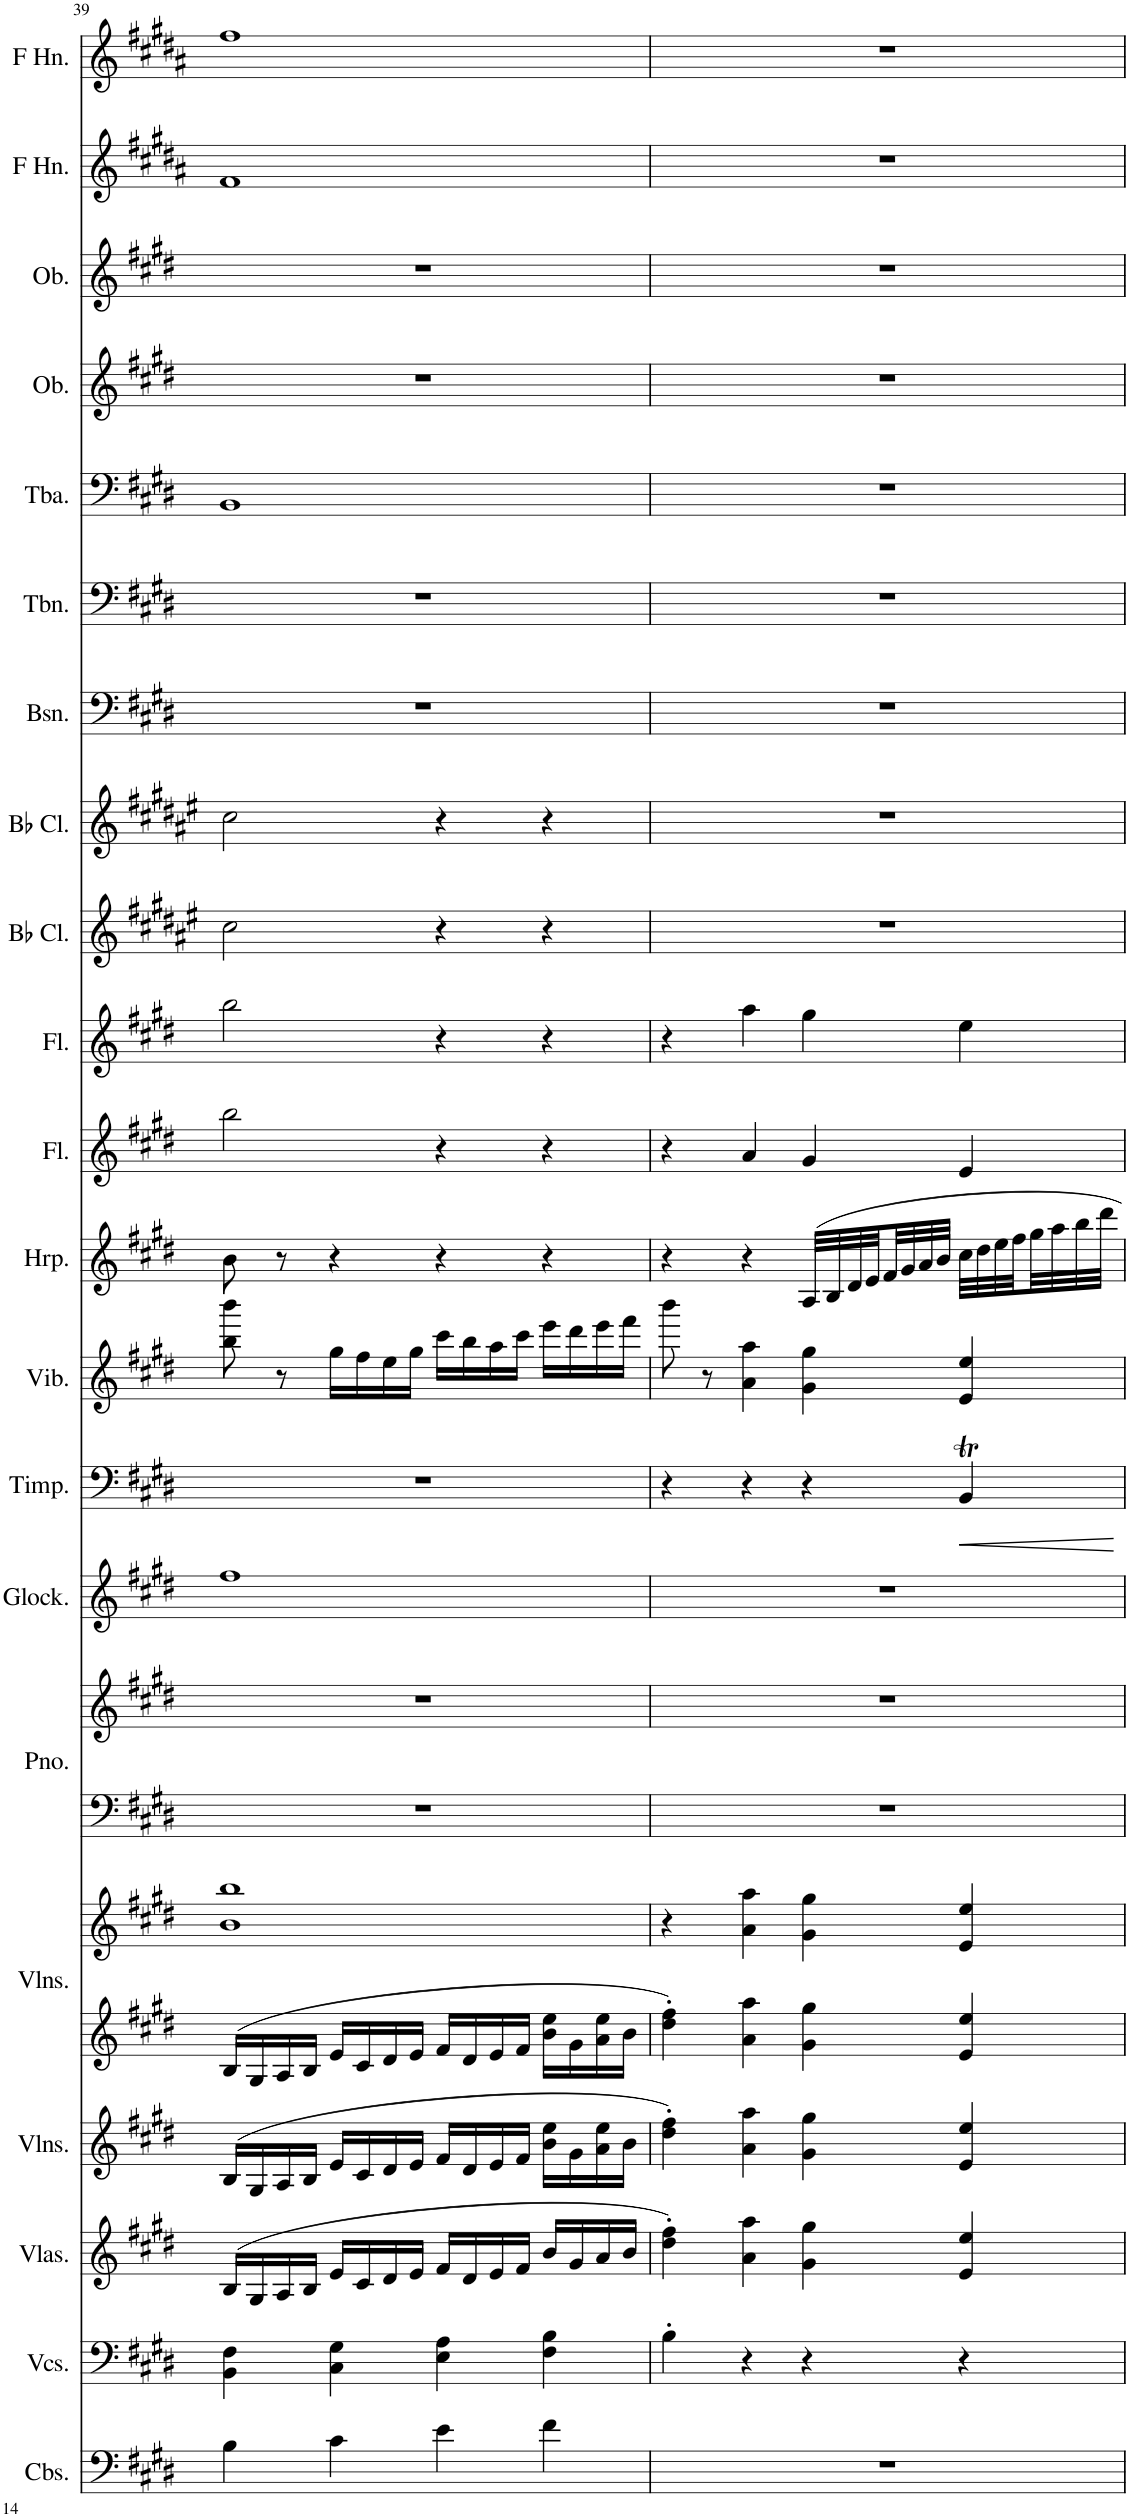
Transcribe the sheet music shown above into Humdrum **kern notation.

**kern	**kern	**kern	**kern	**kern	**kern	**kern	**kern	**kern	**kern	**dynam	**kern	**kern	**kern	**kern	**kern	**kern	**kern	**kern	**kern	**kern	**kern	**kern	**kern
*part21	*part20	*part19	*part18	*part17	*part17	*part16	*part16	*part15	*part14	*part14	*part13	*part12	*part11	*part10	*part9	*part8	*part7	*part6	*part5	*part4	*part3	*part2	*part1
*staff23	*staff22	*staff21	*staff20	*staff19	*staff18	*staff17	*staff16	*staff15	*staff14	*staff14	*staff13	*staff12	*staff11	*staff10	*staff9	*staff8	*staff7	*staff6	*staff5	*staff4	*staff3	*staff2	*staff1
*I"Contrabasses	*I"Violoncellos	*I"Violas	*I"Violins	*I"Violins	*	*I"Piano	*	*I"Glockenspiel	*I"Timpani	*	*I"Vibraphone	*I"Harp	*I"Flute	*I"Flute	*I"Bb Clarinet	*I"Bb Clarinet	*I"Bassoon	*I"Trombone	*I"Tuba	*I"Oboe	*I"Oboe	*I"Horn in F	*I"Horn in F
*I'Cbs.	*I'Vcs.	*I'Vlas.	*I'Vlns.	*I'Vlns.	*	*I'Pno.	*	*I'Glock.	*I'Timp.	*	*I'Vib.	*I'Hrp.	*I'Fl.	*I'Fl.	*I'Bb Cl.	*I'Bb Cl.	*I'Bsn.	*I'Tbn.	*I'Tba.	*I'Ob.	*I'Ob.	*	*
!!LO:PB:g=z
*clefF4	*clefF4	*clefG2	*clefG2	*clefG2	*clefG2	*clefF4	*clefG2	*clefG2	*clefF4	*	*clefG2	*clefG2	*clefG2	*clefG2	*clefG2	*clefG2	*clefF4	*clefF4	*clefF4	*clefG2	*clefG2	*clefG2	*clefG2
*Trd7c12	*	*	*	*	*	*	*	*Trd-14c-24	*	*	*	*	*	*	*Trd1c2	*Trd1c2	*	*	*	*	*	*Trd4c7	*Trd4c7
*k[f#c#g#d#]	*k[f#c#g#d#]	*k[f#c#g#d#]	*k[f#c#g#d#]	*k[f#c#g#d#]	*k[f#c#g#d#]	*k[f#c#g#d#]	*k[f#c#g#d#]	*k[f#c#g#d#]	*k[f#c#g#d#]	*	*k[f#c#g#d#]	*k[f#c#g#d#]	*k[f#c#g#d#]	*k[f#c#g#d#]	*k[f#c#g#d#a#e#]	*k[f#c#g#d#a#e#]	*k[f#c#g#d#]	*k[f#c#g#d#]	*k[f#c#g#d#]	*k[f#c#g#d#]	*k[f#c#g#d#]	*k[f#c#g#d#a#]	*k[f#c#g#d#a#]
*M4/4	*M4/4	*M4/4	*M4/4	*M4/4	*M4/4	*M4/4	*M4/4	*M4/4	*M4/4	*	*M4/4	*M4/4	*M4/4	*M4/4	*M4/4	*M4/4	*M4/4	*M4/4	*M4/4	*M4/4	*M4/4	*M4/4	*M4/4
=39	=39	=39	=39	=39	=39	=39	=39	=39	=39	=39	=39	=39	=39	=39	=39	=39	=39	=39	=39	=39	=39	=39	=39
4B\	4BB\ 4F#\	(16B/LL	(16B/LL	16B/LL	1b 1bb	1r	1r	1ff#	1r	.	8bb\ 8bbb\	8b\	2bb\	2bb\	2cc#\	2cc#\	1r	1r	1BB	1r	1r	1f#	1ff#
.	.	16G#/	16G#/	16G#/	.	.	.	.	.	.	.	.	.	.	.	.	.	.	.	.	.	.	.
.	.	16A/	16A/	16A/	.	.	.	.	.	.	8r	8r	.	.	.	.	.	.	.	.	.	.	.
.	.	16B/JJ	16B/JJ	16B/JJ	.	.	.	.	.	.	.	.	.	.	.	.	.	.	.	.	.	.	.
4c#\	4C#\ 4G#\	16e/LL	16e/LL	16e/LL	.	.	.	.	.	.	16gg#\LL	4r	.	.	.	.	.	.	.	.	.	.	.
.	.	16c#/	16c#/	16c#/	.	.	.	.	.	.	16ff#\	.	.	.	.	.	.	.	.	.	.	.	.
.	.	16d#/	16d#/	16d#/	.	.	.	.	.	.	16ee\	.	.	.	.	.	.	.	.	.	.	.	.
.	.	16e/JJ	16e/JJ	16e/JJ	.	.	.	.	.	.	16gg#\JJ	.	.	.	.	.	.	.	.	.	.	.	.
4e\	4E\ 4A\	16f#/LL	16f#/LL	16f#/LL	.	.	.	.	.	.	16ccc#\LL	4r	4r	4r	4r	4r	.	.	.	.	.	.	.
.	.	16d#/	16d#/	16d#/	.	.	.	.	.	.	16bb\	.	.	.	.	.	.	.	.	.	.	.	.
.	.	16e/	16e/	16e/	.	.	.	.	.	.	16aa\	.	.	.	.	.	.	.	.	.	.	.	.
.	.	16f#/JJ	16f#/JJ	16f#/JJ	.	.	.	.	.	.	16ccc#\JJ	.	.	.	.	.	.	.	.	.	.	.	.
4f#\	4F#\ 4B\	16b/LL	16b\ 16ee\LL	16b\ 16ee\LL	.	.	.	.	.	.	16eee\LL	4r	4r	4r	4r	4r	.	.	.	.	.	.	.
.	.	16g#/	16g#\	16g#\	.	.	.	.	.	.	16ddd#\	.	.	.	.	.	.	.	.	.	.	.	.
.	.	16a/	16a\ 16ee\	16a\ 16ee\	.	.	.	.	.	.	16eee\	.	.	.	.	.	.	.	.	.	.	.	.
.	.	16b/JJ	16b\JJ	16b\JJ	.	.	.	.	.	.	16fff#\JJ	.	.	.	.	.	.	.	.	.	.	.	.
=40	=40	=40	=40	=40	=40	=40	=40	=40	=40	=40	=40	=40	=40	=40	=40	=40	=40	=40	=40	=40	=40	=40	=40
1r	4B'\	4dd#\' 4ff#\')	4dd#\' 4ff#\')	4dd#\' 4ff#\'	4r	1r	1r	1r	4r	.	8bbb\	4r	4r	4r	1r	1r	1r	1r	1r	1r	1r	1r	1r
.	.	.	.	.	.	.	.	.	.	.	8r	.	.	.	.	.	.	.	.	.	.	.	.
.	4r	4a\ 4aa\	4a\ 4aa\	4a\ 4aa\	4a\ 4aa\	.	.	.	4r	.	4a\ 4aa\	4r	4a/	4aa\	.	.	.	.	.	.	.	.	.
.	4r	4g#\ 4gg#\	4g#\ 4gg#\	4g#\ 4gg#\	4g#\ 4gg#\	.	.	.	4r	.	4g#\ 4gg#\	32A/LLL	4g#/	4gg#\	.	.	.	.	.	.	.	.	.
.	.	.	.	.	.	.	.	.	.	.	.	32B/	.	.	.	.	.	.	.	.	.	.	.
.	.	.	.	.	.	.	.	.	.	.	.	32d#/	.	.	.	.	.	.	.	.	.	.	.
.	.	.	.	.	.	.	.	.	.	.	.	32e/	.	.	.	.	.	.	.	.	.	.	.
.	.	.	.	.	.	.	.	.	.	.	.	32f#/	.	.	.	.	.	.	.	.	.	.	.
.	.	.	.	.	.	.	.	.	.	.	.	32g#/	.	.	.	.	.	.	.	.	.	.	.
.	.	.	.	.	.	.	.	.	.	.	.	32a/	.	.	.	.	.	.	.	.	.	.	.
.	.	.	.	.	.	.	.	.	.	.	.	32b/JJJ	.	.	.	.	.	.	.	.	.	.	.
!	!	!	!	!	!	!	!	!	!	!LO:HP:b	!	!	!	!	!	!	!	!	!	!	!	!	!
.	4r	4e/ 4ee/	4e/ 4ee/	4e/ 4ee/	4e/ 4ee/	.	.	.	4BBT/	<	4e/ 4ee/	32cc#\LLL	4e/	4ee\	.	.	.	.	.	.	.	.	.
.	.	.	.	.	.	.	.	.	.	.	.	32dd#\	.	.	.	.	.	.	.	.	.	.	.
.	.	.	.	.	.	.	.	.	.	.	.	32ee\	.	.	.	.	.	.	.	.	.	.	.
.	.	.	.	.	.	.	.	.	.	.	.	32ff#\	.	.	.	.	.	.	.	.	.	.	.
.	.	.	.	.	.	.	.	.	.	.	.	32gg#\	.	.	.	.	.	.	.	.	.	.	.
.	.	.	.	.	.	.	.	.	.	.	.	32aa\	.	.	.	.	.	.	.	.	.	.	.
.	.	.	.	.	.	.	.	.	.	.	.	32bb\	.	.	.	.	.	.	.	.	.	.	.
.	.	.	.	.	.	.	.	.	.	.	.	32ddd#\JJJ	.	.	.	.	.	.	.	.	.	.	.
.	.	.	.	.	.	.	.	.	.	[	.	.	.	.	.	.	.	.	.	.	.	.	.
=	=	=	=	=	=	=	=	=	=	=	=	=	=	=	=	=	=	=	=	=	=	=	=
*-	*-	*-	*-	*-	*-	*-	*-	*-	*-	*-	*-	*-	*-	*-	*-	*-	*-	*-	*-	*-	*-	*-	*-
